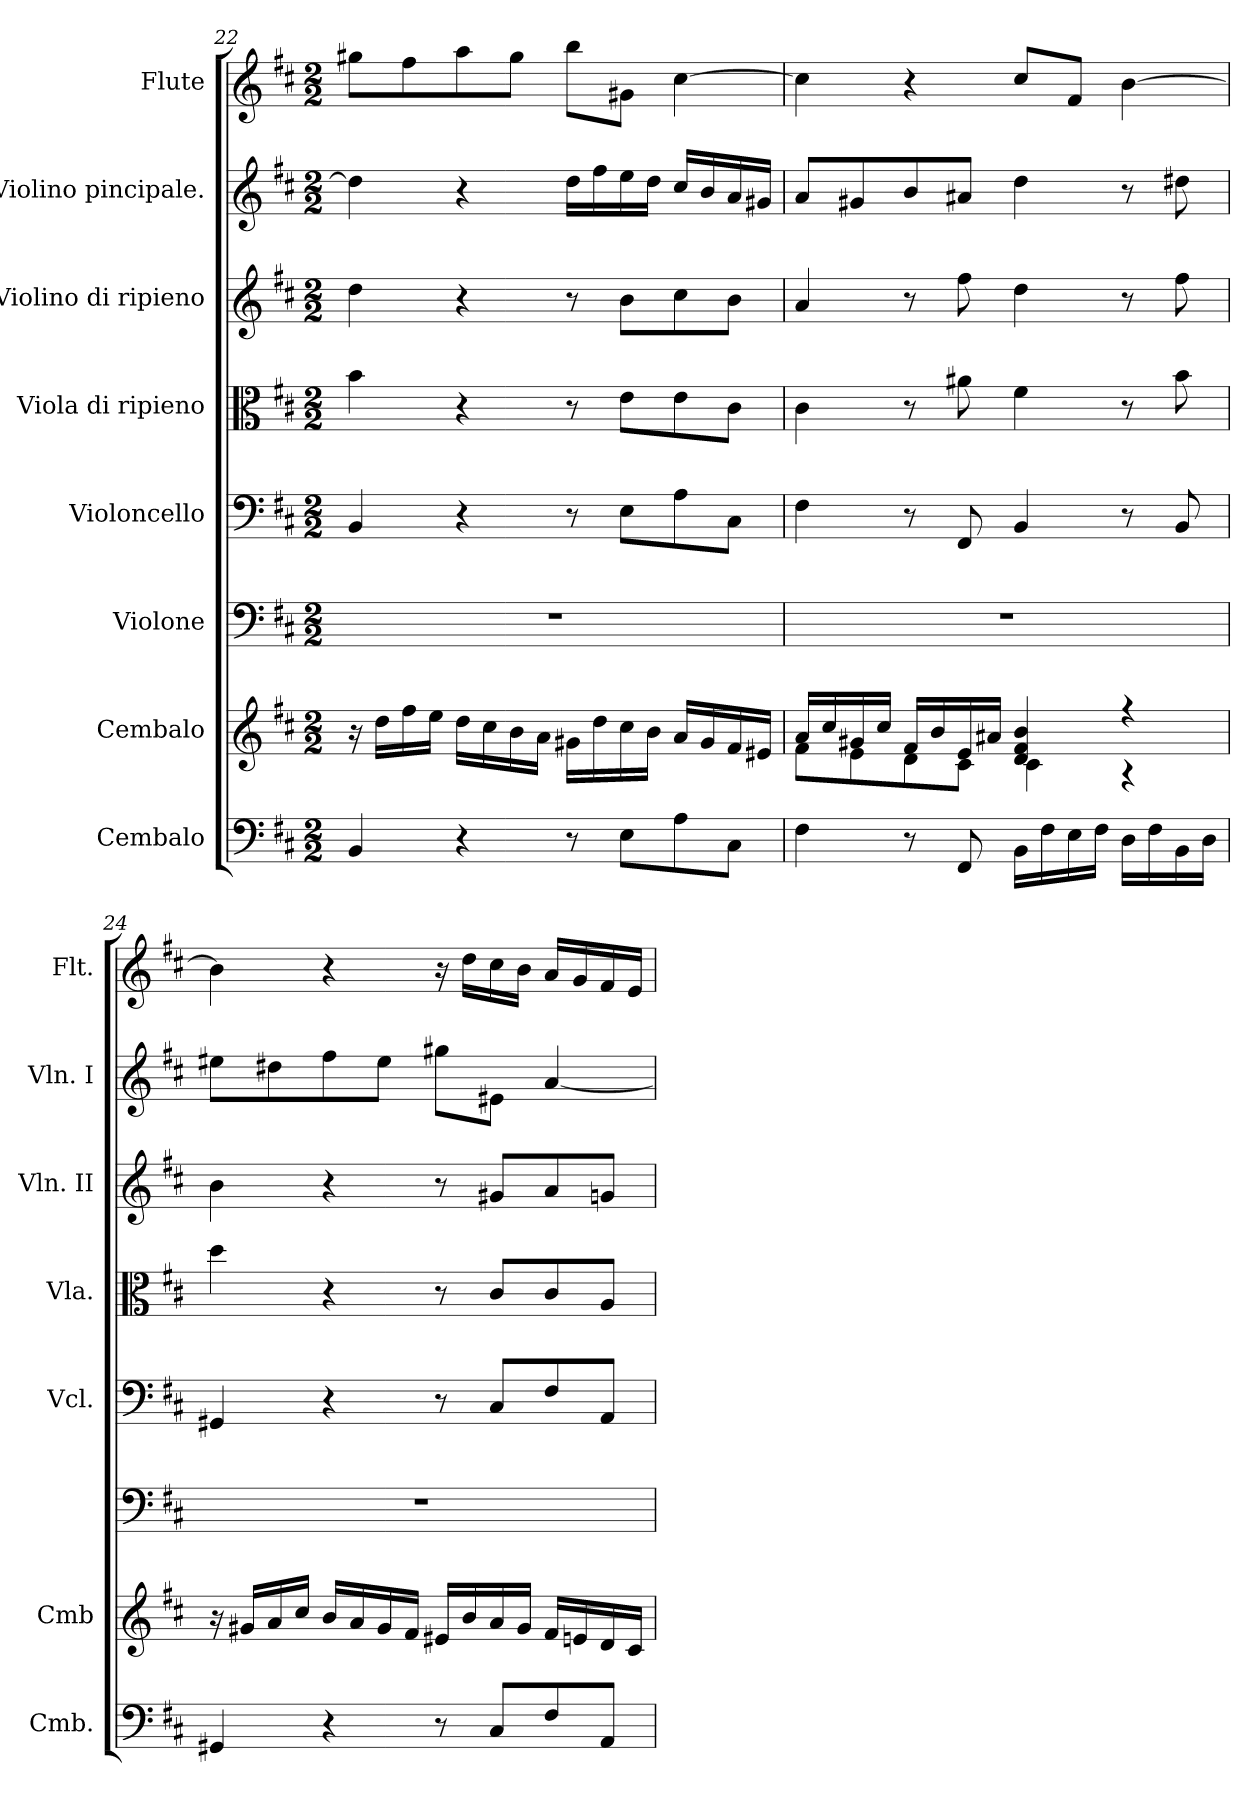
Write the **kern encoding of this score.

**kern	**kern	**kern	**kern	**kern	**kern	**kern	**kern
*part8	*part7	*part6	*part5	*part4	*part3	*part2	*part1
*staff8	*staff7	*staff6	*staff5	*staff4	*staff3	*staff2	*staff1
*I"Cembalo	*I"Cembalo	*I"Violone	*I"Violoncello	*I"Viola di ripieno	*I"Violino di ripieno	*I"Violino pincipale.	*I"Flute
*I'Cmb.	*I'Cmb	*	*I'Vcl.	*I'Vla.	*I'Vln. II	*I'Vln. I	*I'Flt.
!!LO:LB:g=z
*clefF4	*clefG2	*clefF4	*clefF4	*clefC3	*clefG2	*clefG2	*clefG2
*	*	*ITrd7c12	*	*	*	*	*
*k[f#c#]	*k[f#c#]	*k[f#c#]	*k[f#c#]	*k[f#c#]	*k[f#c#]	*k[f#c#]	*k[f#c#]
*D:	*D:	*D:	*D:	*D:	*D:	*D:	*D:
*M2/2	*M2/2	*M2/2	*M2/2	*M2/2	*M2/2	*M2/2	*M2/2
=22	=22	=22	=22	=22	=22	=22	=22
4BB/	16r	1r	4BB/	4b\	4dd\	4dd\]	8gg#X\L
.	16dd\LL	.	.	.	.	.	.
.	16ff#\	.	.	.	.	.	8ff#\
.	16ee\JJ	.	.	.	.	.	.
4r	16dd\LL	.	4r	4r	4r	4r	8aa\
.	16cc#\	.	.	.	.	.	.
.	16b\	.	.	.	.	.	8gg#\J
.	16a\JJ	.	.	.	.	.	.
8r	16g#X\LL	.	8r	8r	8r	16dd\LL	8bb\L
.	16dd\	.	.	.	.	16ff#\	.
8E\L	16cc#\	.	8E\L	8e\L	8b\L	16ee\	8g#X\J
.	16b\JJ	.	.	.	.	16dd\JJ	.
8A\	16a/LL	.	8A\	8e\	8cc#\	16cc#/LL	[4cc#\
.	16g#/	.	.	.	.	16b/	.
8C#\J	16f#/	.	8C#\J	8c#\J	8b\J	16a/	.
.	16e#X/JJ	.	.	.	.	16g#X/JJ	.
=23	=23	=23	=23	=23	=23	=23	=23
*	*^	*	*	*	*	*	*
4F#\	16a/LL	8f#\L	1r	4F#\	4c#\	4a/	8a/L	4cc#\]
.	16cc#/	.	.	.	.	.	.	.
.	16g#X/	8e\	.	.	.	.	8g#X/	.
.	16cc#/JJ	.	.	.	.	.	.	.
8r	16f#/LL	8d\	.	8r	8r	8r	8b/	4r
.	16b/	.	.	.	.	.	.	.
8FF#/	16e/	8c#\J	.	8FF#/	8a#X\	8ff#\	8a#X/J	.
.	16a#X/JJ	.	.	.	.	.	.	.
16BB\LL	4d/ 4f#/ 4b/	4c#\	.	4BB/	4f#\	4dd\	4dd\	8cc#/L
16F#\	.	.	.	.	.	.	.	.
16E\	.	.	.	.	.	.	.	8f#/J
16F#\JJ	.	.	.	.	.	.	.	.
16D\LL	4r	4r	.	8r	8r	8r	8r	[4b\
16F#\	.	.	.	.	.	.	.	.
16BB\	.	.	.	8BB/	8b\	8ff#\	8dd#X\	.
16D\JJ	.	.	.	.	.	.	.	.
*	*v	*v	*	*	*	*	*	*
=24	=24	=24	=24	=24	=24	=24	=24
4GG#X/	16r	1r	4GG#X/	4dd\	4b\	8ee#X\L	4b\]
.	16g#X/LL	.	.	.	.	.	.
.	16a/	.	.	.	.	8dd#X\	.
.	16cc#/JJ	.	.	.	.	.	.
4r	16b/LL	.	4r	4r	4r	8ff#\	4r
.	16a/	.	.	.	.	.	.
.	16g#/	.	.	.	.	8ee#\J	.
.	16f#/JJ	.	.	.	.	.	.
8r	16e#X/LL	.	8r	8r	8r	8gg#X\L	16r
.	16b/	.	.	.	.	.	16dd\LL
8C#/L	16a/	.	8C#/L	8c#/L	8g#X/L	8e#X\J	16cc#\
.	16g#/JJ	.	.	.	.	.	16b\JJ
8F#/	16f#/LL	.	8F#/	8c#/	8a/	[4a/	16a/LL
.	16en/	.	.	.	.	.	16g/
8AA/J	16d/	.	8AA/J	8A/J	8gn/J	.	16f#/
.	16c#/JJ	.	.	.	.	.	16e/JJ
=	=	=	=	=	=	=	=
*-	*-	*-	*-	*-	*-	*-	*-
